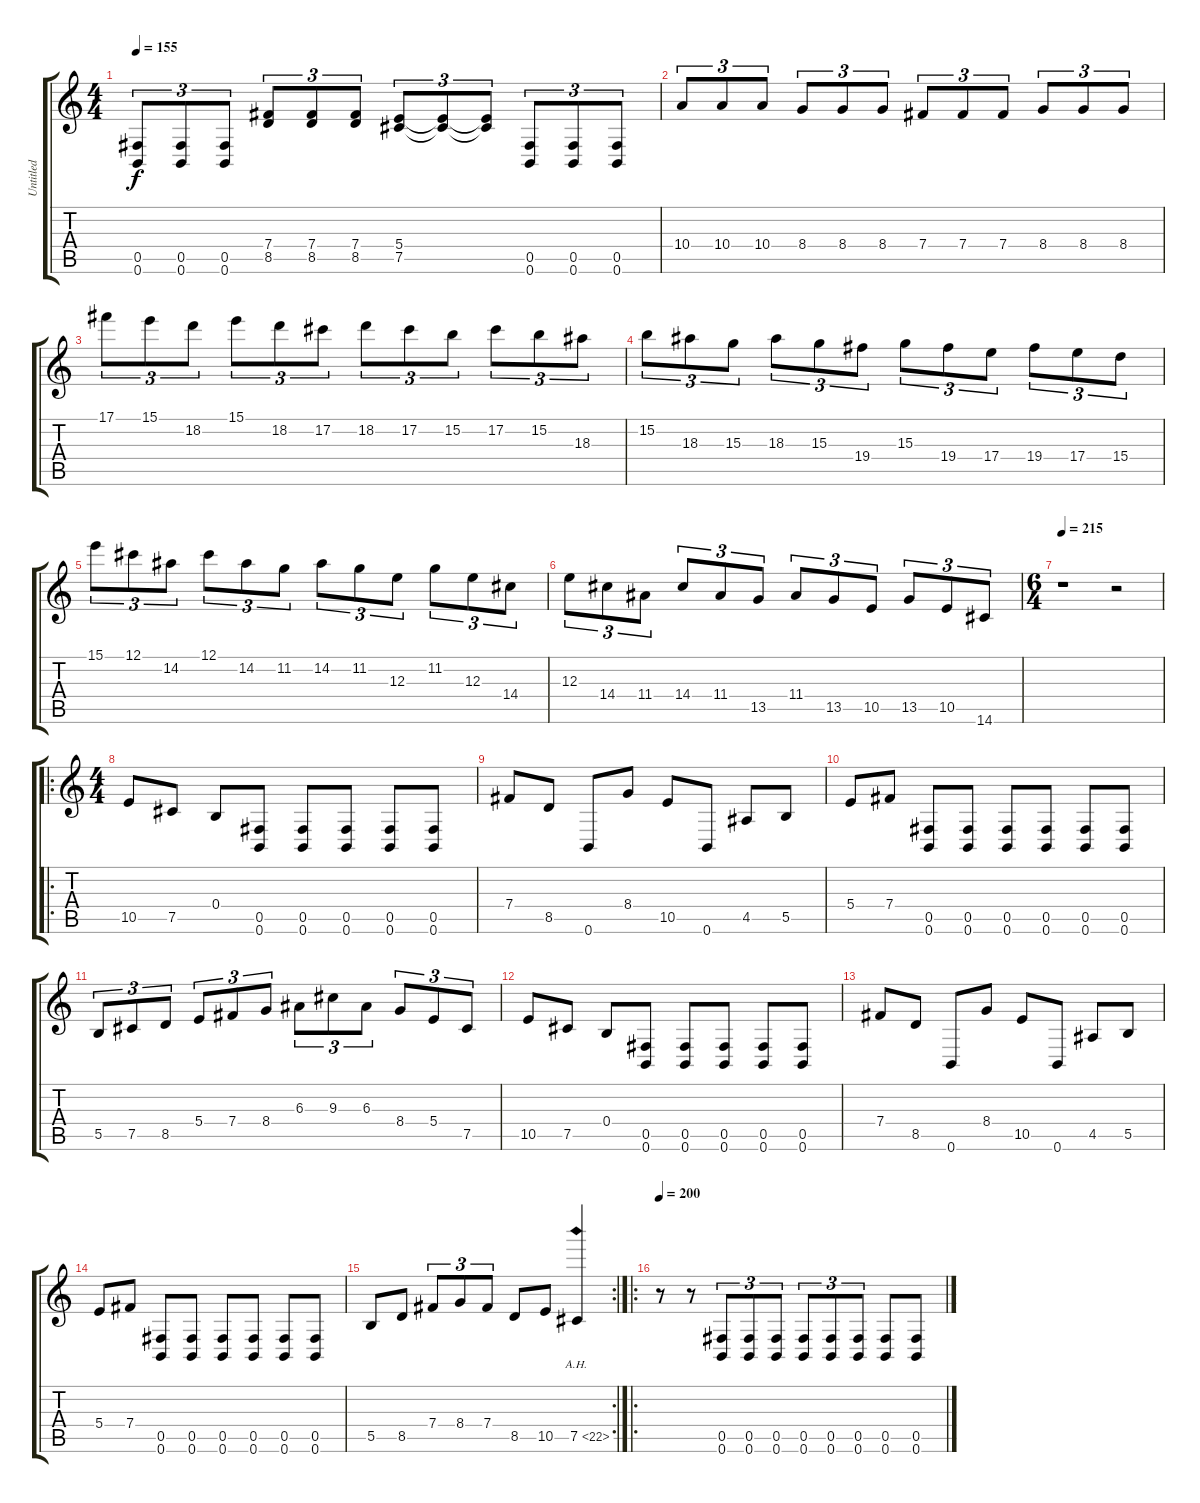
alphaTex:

\track ("Untitled" "Untitled") {instrument overdrivenguitar}
\staff {score tabs}
\tuning (Db4 Ab3 E3 B2 Gb2 B1) {hide}
\ts (4 4)
\tempo 155
\clef g2
\ks c
(0.5 0.6).8{tu (3 2) dy f} (0.5 0.6).8{tu (3 2)} (0.5 0.6).8{tu (3 2)} (7.4 8.5).8{tu (3 2)} (7.4 8.5).8{tu (3 2)} (7.4 8.5).8{tu (3 2)} (5.4 7.5).8{tu (3 2)} (5.4{t} 7.5{t}).8{tu (3 2)} (5.4{t} 7.5{t}).8{tu (3 2)} (0.5 0.6).8{tu (3 2)} (0.5 0.6).8{tu (3 2)} (0.5 0.6).8{tu (3 2)} |
10.4.8{tu (3 2)} 10.4.8{tu (3 2)} 10.4.8{tu (3 2)} 8.4.8{tu (3 2)} 8.4.8{tu (3 2)} 8.4.8{tu (3 2)} 7.4.8{tu (3 2)} 7.4.8{tu (3 2)} 7.4.8{tu (3 2)} 8.4.8{tu (3 2)} 8.4.8{tu (3 2)} 8.4.8{tu (3 2)} |
17.1.8{tu (3 2)} 15.1.8{tu (3 2)} 18.2.8{tu (3 2)} 15.1.8{tu (3 2)} 18.2.8{tu (3 2)} 17.2.8{tu (3 2)} 18.2.8{tu (3 2)} 17.2.8{tu (3 2)} 15.2.8{tu (3 2)} 17.2.8{tu (3 2)} 15.2.8{tu (3 2)} 18.3.8{tu (3 2)} |
15.2.8{tu (3 2)} 18.3.8{tu (3 2)} 15.3.8{tu (3 2)} 18.3.8{tu (3 2)} 15.3.8{tu (3 2)} 19.4.8{tu (3 2)} 15.3.8{tu (3 2)} 19.4.8{tu (3 2)} 17.4.8{tu (3 2)} 19.4.8{tu (3 2)} 17.4.8{tu (3 2)} 15.4.8{tu (3 2)} |
15.1.8{tu (3 2)} 12.1.8{tu (3 2)} 14.2.8{tu (3 2)} 12.1.8{tu (3 2)} 14.2.8{tu (3 2)} 11.2.8{tu (3 2)} 14.2.8{tu (3 2)} 11.2.8{tu (3 2)} 12.3.8{tu (3 2)} 11.2.8{tu (3 2)} 12.3.8{tu (3 2)} 14.4.8{tu (3 2)} |
12.3.8{tu (3 2)} 14.4.8{tu (3 2)} 11.4.8{tu (3 2)} 14.4.8{tu (3 2)} 11.4.8{tu (3 2)} 13.5.8{tu (3 2)} 11.4.8{tu (3 2)} 13.5.8{tu (3 2)} 10.5.8{tu (3 2)} 13.5.8{tu (3 2)} 10.5.8{tu (3 2)} 14.6.8{tu (3 2)} |
\ts (6 4)
\tempo 215
r.1 r.2 |
\ro
\ts (4 4)
10.5.8 7.5.8 0.4.8 (0.5 0.6).8 (0.5 0.6).8 (0.5 0.6).8 (0.5 0.6).8 (0.5 0.6).8 |
7.4.8 8.5.8 0.6.8 8.4.8 10.5.8 0.6.8 4.5.8 5.5.8 |
5.4.8 7.4.8 (0.5 0.6).8 (0.5 0.6).8 (0.5 0.6).8 (0.5 0.6).8 (0.5 0.6).8 (0.5 0.6).8 |
5.5.8{tu (3 2)} 7.5.8{tu (3 2)} 8.5.8{tu (3 2)} 5.4.8{tu (3 2)} 7.4.8{tu (3 2)} 8.4.8{tu (3 2)} 6.3.8{tu (3 2)} 9.3.8{tu (3 2)} 6.3.8{tu (3 2)} 8.4.8{tu (3 2)} 5.4.8{tu (3 2)} 7.5.8{tu (3 2)} |
10.5.8 7.5.8 0.4.8 (0.5 0.6).8 (0.5 0.6).8 (0.5 0.6).8 (0.5 0.6).8 (0.5 0.6).8 |
7.4.8 8.5.8 0.6.8 8.4.8 10.5.8 0.6.8 4.5.8 5.5.8 |
5.4.8 7.4.8 (0.5 0.6).8 (0.5 0.6).8 (0.5 0.6).8 (0.5 0.6).8 (0.5 0.6).8 (0.5 0.6).8 |
\rc 2
5.5.8 8.5.8 7.4.8{tu (3 2)} 8.4.8{tu (3 2)} 7.4.8{tu (3 2)} 8.5.8 10.5.8 7.5{ah 15}.4 |
\ro
\tempo 200
r.8 r.8 (0.5 0.6).8{tu (3 2)} (0.5 0.6).8{tu (3 2)} (0.5 0.6).8{tu (3 2)} (0.5 0.6).8{tu (3 2)} (0.5 0.6).8{tu (3 2)} (0.5 0.6).8{tu (3 2)} (0.5 0.6).8 (0.5 0.6).8
